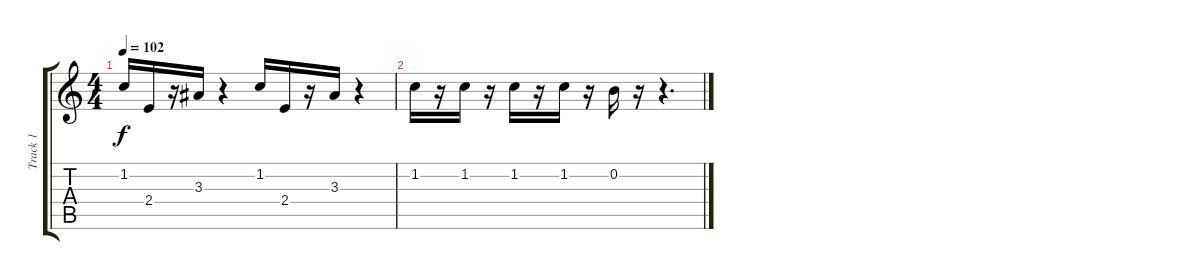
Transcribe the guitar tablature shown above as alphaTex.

\track ("Track 1" "Track 1") {instrument distortionguitar}
\staff {score tabs}
\tuning (E4 B3 G3 D3 A2 E2) {hide}
\ts (4 4)
\tempo 102
\clef g2
\ks c
1.2.16{dy f} 2.4.16 r.16 3.3.16 r.4 1.2.16 2.4.16 r.16 3.3.16 r.4 |
1.2.16 r.16 1.2.16 r.16 1.2.16 r.16 1.2.16 r.16 0.2.16 r.16 r.4{d}
